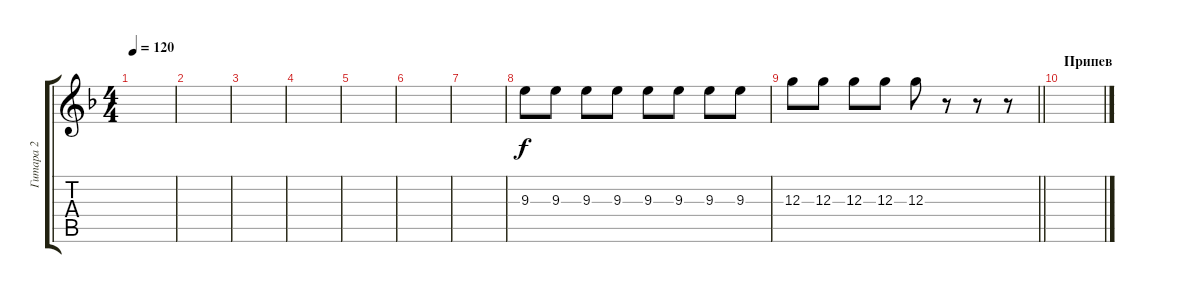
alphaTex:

\track ("Гитара 2" "Гитара 2") {instrument distortionguitar}
\staff {score tabs}
\tuning (E4 B3 G3 D3 A2 E2) {hide}
\ts (4 4)
\tempo 120
\clef g2
\ks f
|
|
|
|
|
|
|
9.3.8 9.3.8 9.3.8 9.3.8 9.3.8 9.3.8 9.3.8 9.3.8 |
\barLineRight lightlight
12.3.8 12.3.8 12.3.8 12.3.8 12.3.8 r.8 r.8 r.8 |
\section ("" "Припев")
